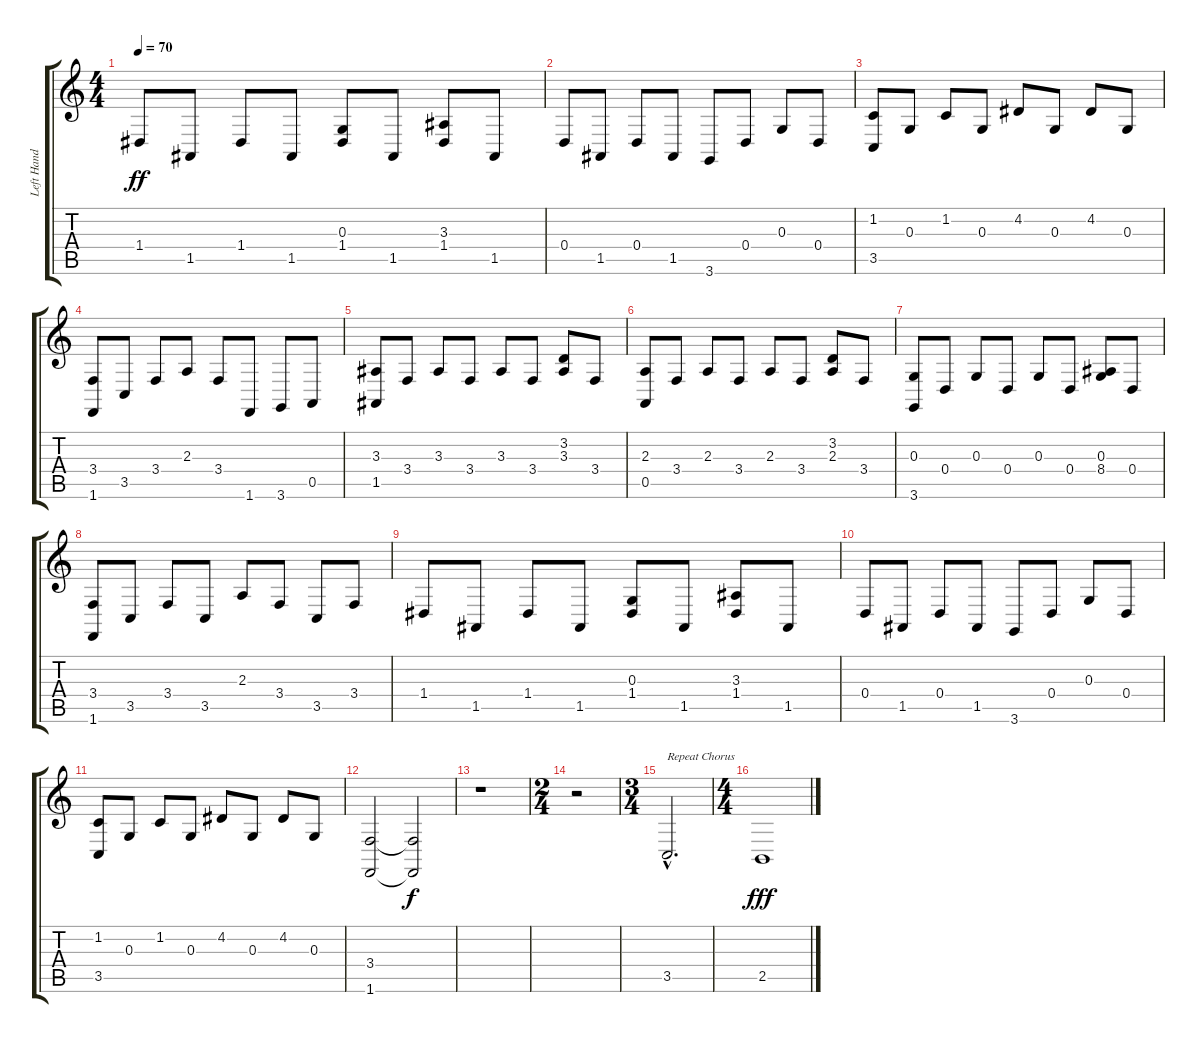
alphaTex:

\track ("Left Hand" "Left Hand") {instrument acousticgrandpiano}
\staff {score tabs}
\tuning (E4 B3 G3 D3 A2 E2) {hide}
\ts (4 4)
\tempo 70
\clef g2
\ks c
1.4.8{dy ff} 1.5.8 1.4.8 1.5.8 (0.3 1.4).8 1.5.8 (3.3 1.4).8 1.5.8 |
0.4.8 1.5.8 0.4.8 1.5.8 3.6.8 0.4.8 0.3.8 0.4.8 |
(1.2 3.5).8 0.3.8 1.2.8 0.3.8 4.2.8 0.3.8 4.2.8 0.3.8 |
(3.4 1.6).8 3.5.8 3.4.8 2.3.8 3.4.8 1.6.8 3.6.8 0.5.8 |
(3.3 1.5).8 3.4.8 3.3.8 3.4.8 3.3.8 3.4.8 (3.2 3.3).8 3.4.8 |
(2.3 0.5).8 3.4.8 2.3.8 3.4.8 2.3.8 3.4.8 (3.2 2.3).8 3.4.8 |
(0.3 3.6).8 0.4.8 0.3.8 0.4.8 0.3.8 0.4.8 (0.3 8.4).8 0.4.8 |
(3.4 1.6).8 3.5.8 3.4.8 3.5.8 2.3.8 3.4.8 3.5.8 3.4.8 |
1.4.8 1.5.8 1.4.8 1.5.8 (0.3 1.4).8 1.5.8 (3.3 1.4).8 1.5.8 |
0.4.8 1.5.8 0.4.8 1.5.8 3.6.8 0.4.8 0.3.8 0.4.8 |
(1.2 3.5).8 0.3.8 1.2.8 0.3.8 4.2.8 0.3.8 4.2.8 0.3.8 |
(3.4 1.6).2 (3.4{t} 1.6{t}).2{dy f} |
r.1 |
\ts (2 4)
r.2 |
\ts (3 4)
3.5{hac}.2{d txt "Repeat Chorus"} |
\ts (4 4)
2.5.1{dy fff}
